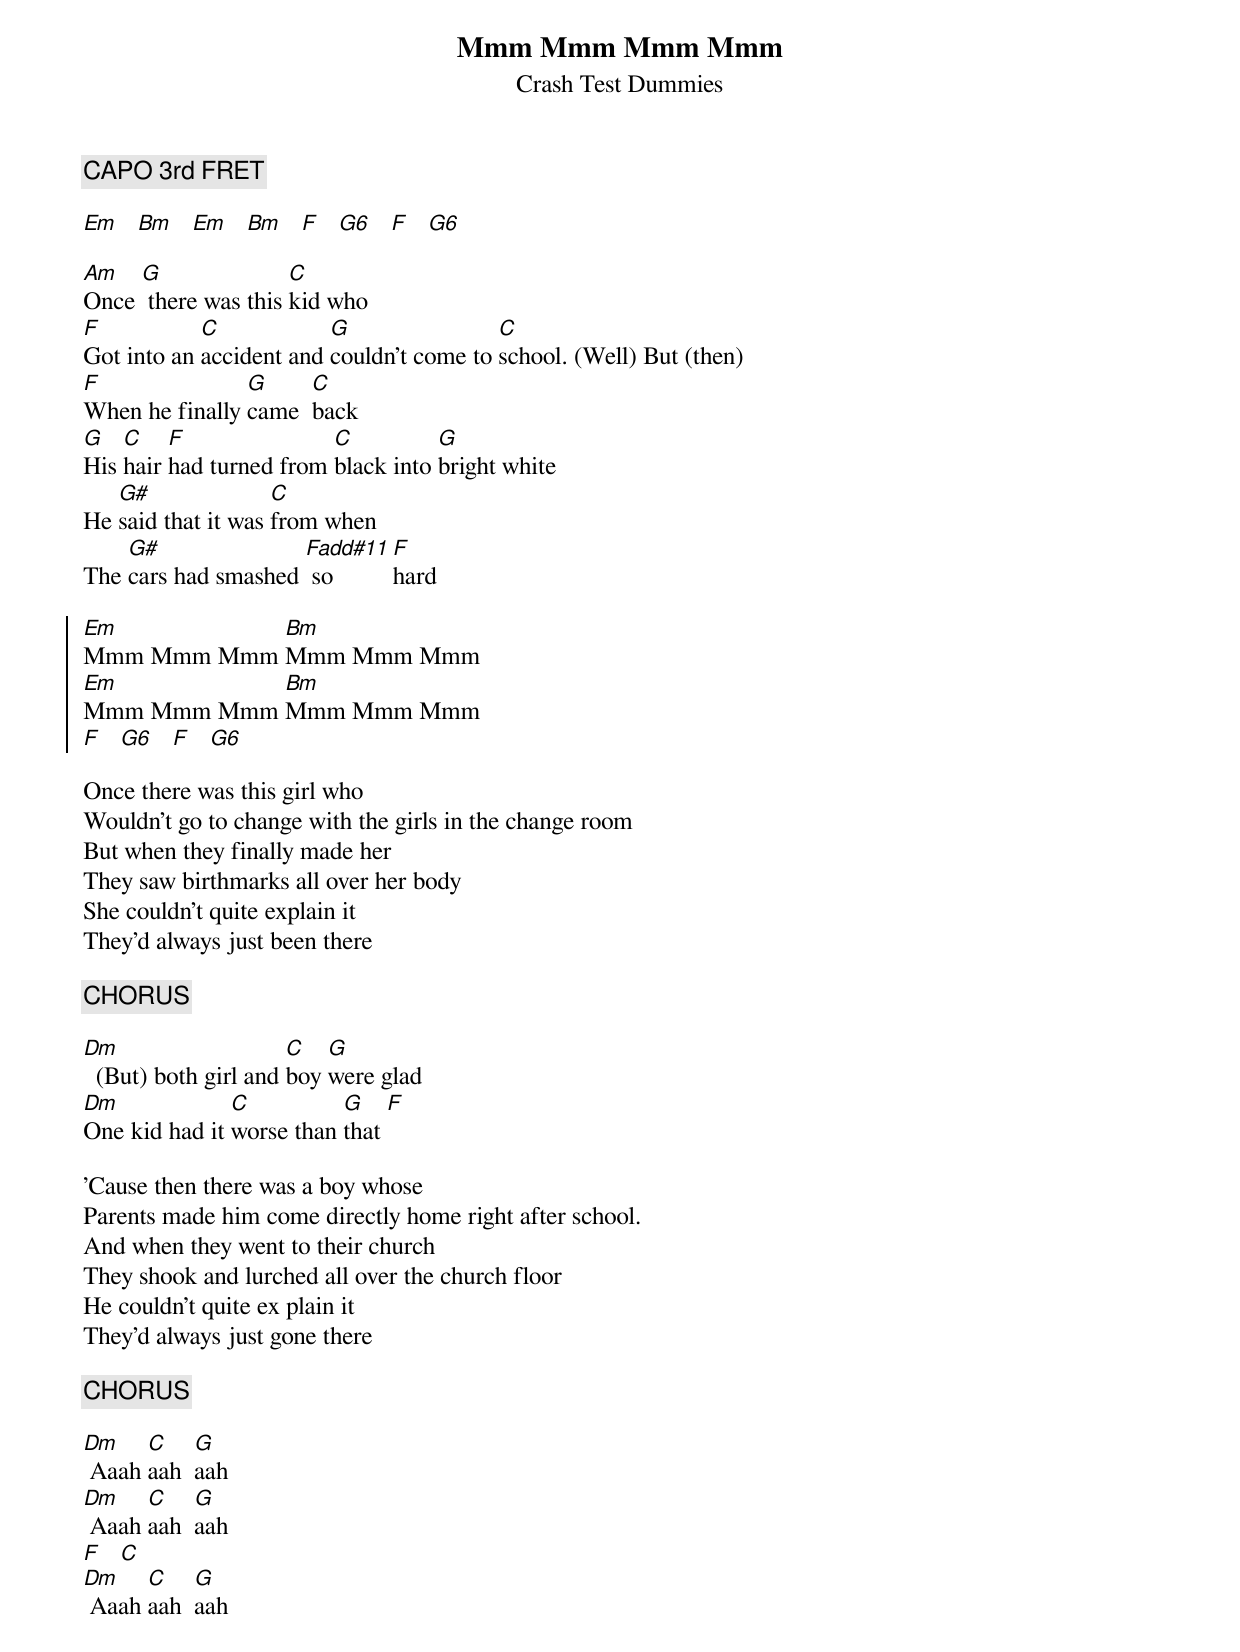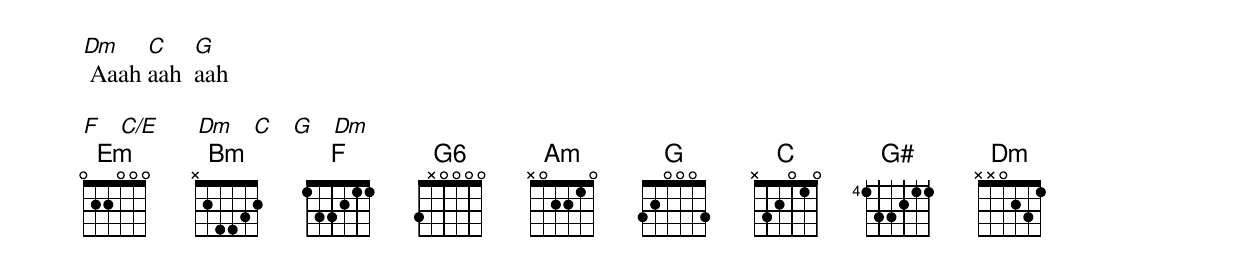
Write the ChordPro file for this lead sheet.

{t: Mmm Mmm Mmm Mmm}
{st: Crash Test Dummies}

{c: CAPO 3rd FRET}

[Em]   [Bm]   [Em]   [Bm]   [F]   [G6]   [F]   [G6]

[Am]Once [G] there was this [C]kid who
[F]Got into an [C]accident and [G]couldn't come to [C]school. (Well) But (then)
[F]When he finally [G]came  [C]back
[G]His [C]hair [F]had turned from [C]black into [G]bright white
He [G#]said that it was [C]from when
The [G#]cars had smashed [Fadd#11] so [F]hard

{soc}
[Em]Mmm Mmm Mmm [Bm]Mmm Mmm Mmm
[Em]Mmm Mmm Mmm [Bm]Mmm Mmm Mmm
[F]   [G6]   [F]   [G6]
{eoc}

Once there was this girl who
Wouldn't go to change with the girls in the change room
But when they finally made her
They saw birthmarks all over her body
She couldn't quite explain it
They'd always just been there

{c: CHORUS}

[Dm]  (But) both girl and [C]boy [G]were glad
[Dm]One kid had it [C]worse than [G]that [F]

'Cause then there was a boy whose
Parents made him come directly home right after school.
And when they went to their church
They shook and lurched all over the church floor
He couldn't quite ex plain it
They'd always just gone there

{c: CHORUS}

[Dm] Aaah [C]aah  [G]aah
[Dm] Aaah [C]aah  [G]aah
[F]   [C]
[Dm] Aaah [C]aah  [G]aah
[Dm] Aaah [C]aah  [G]aah

[F]   [C/E]      [Dm]   [C]   [G]   [Dm]
